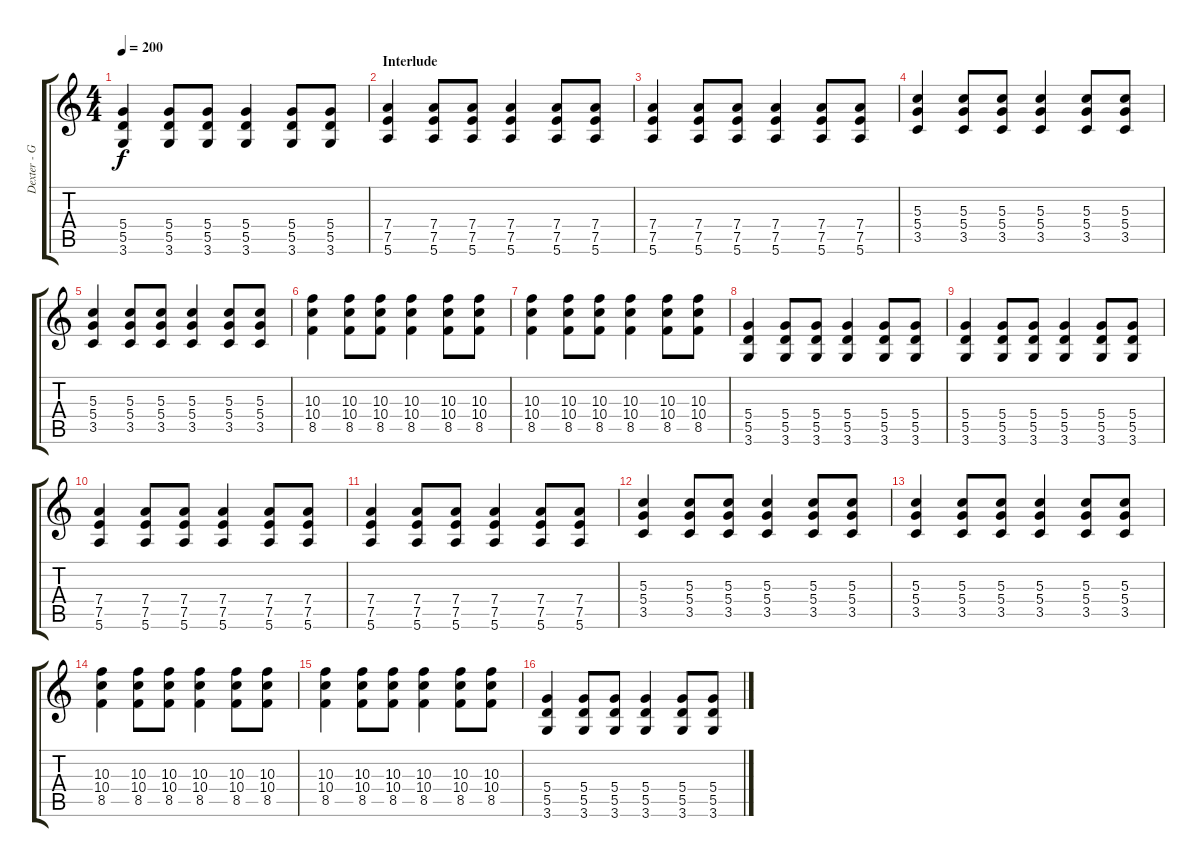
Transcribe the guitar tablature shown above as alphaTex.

\track ("Dexter - Guitar " "Dexter - G") {instrument distortionguitar}
\staff {score tabs}
\tuning (E4 B3 G3 D3 A2 E2) {hide}
\ts (4 4)
\tempo 200
\clef g2
\ks c
(5.4 5.5 3.6).4{dy f} (5.4 5.5 3.6).8 (5.4 5.5 3.6).8 (5.4 5.5 3.6).4 (5.4 5.5 3.6).8 (5.4 5.5 3.6).8 |
\section ("" "Interlude")
(7.4 7.5 5.6).4 (7.4 7.5 5.6).8 (7.4 7.5 5.6).8 (7.4 7.5 5.6).4 (7.4 7.5 5.6).8 (7.4 7.5 5.6).8 |
(7.4 7.5 5.6).4 (7.4 7.5 5.6).8 (7.4 7.5 5.6).8 (7.4 7.5 5.6).4 (7.4 7.5 5.6).8 (7.4 7.5 5.6).8 |
(5.3 5.4 3.5).4 (5.3 5.4 3.5).8 (5.3 5.4 3.5).8 (5.3 5.4 3.5).4 (5.3 5.4 3.5).8 (5.3 5.4 3.5).8 |
(5.3 5.4 3.5).4 (5.3 5.4 3.5).8 (5.3 5.4 3.5).8 (5.3 5.4 3.5).4 (5.3 5.4 3.5).8 (5.3 5.4 3.5).8 |
(10.3 10.4 8.5).4 (10.3 10.4 8.5).8 (10.3 10.4 8.5).8 (10.3 10.4 8.5).4 (10.3 10.4 8.5).8 (10.3 10.4 8.5).8 |
(10.3 10.4 8.5).4 (10.3 10.4 8.5).8 (10.3 10.4 8.5).8 (10.3 10.4 8.5).4 (10.3 10.4 8.5).8 (10.3 10.4 8.5).8 |
(5.4 5.5 3.6).4 (5.4 5.5 3.6).8 (5.4 5.5 3.6).8 (5.4 5.5 3.6).4 (5.4 5.5 3.6).8 (5.4 5.5 3.6).8 |
(5.4 5.5 3.6).4 (5.4 5.5 3.6).8 (5.4 5.5 3.6).8 (5.4 5.5 3.6).4 (5.4 5.5 3.6).8 (5.4 5.5 3.6).8 |
(7.4 7.5 5.6).4 (7.4 7.5 5.6).8 (7.4 7.5 5.6).8 (7.4 7.5 5.6).4 (7.4 7.5 5.6).8 (7.4 7.5 5.6).8 |
(7.4 7.5 5.6).4 (7.4 7.5 5.6).8 (7.4 7.5 5.6).8 (7.4 7.5 5.6).4 (7.4 7.5 5.6).8 (7.4 7.5 5.6).8 |
(5.3 5.4 3.5).4 (5.3 5.4 3.5).8 (5.3 5.4 3.5).8 (5.3 5.4 3.5).4 (5.3 5.4 3.5).8 (5.3 5.4 3.5).8 |
(5.3 5.4 3.5).4 (5.3 5.4 3.5).8 (5.3 5.4 3.5).8 (5.3 5.4 3.5).4 (5.3 5.4 3.5).8 (5.3 5.4 3.5).8 |
(10.3 10.4 8.5).4 (10.3 10.4 8.5).8 (10.3 10.4 8.5).8 (10.3 10.4 8.5).4 (10.3 10.4 8.5).8 (10.3 10.4 8.5).8 |
(10.3 10.4 8.5).4 (10.3 10.4 8.5).8 (10.3 10.4 8.5).8 (10.3 10.4 8.5).4 (10.3 10.4 8.5).8 (10.3 10.4 8.5).8 |
(5.4 5.5 3.6).4 (5.4 5.5 3.6).8 (5.4 5.5 3.6).8 (5.4 5.5 3.6).4 (5.4 5.5 3.6).8 (5.4 5.5 3.6).8
